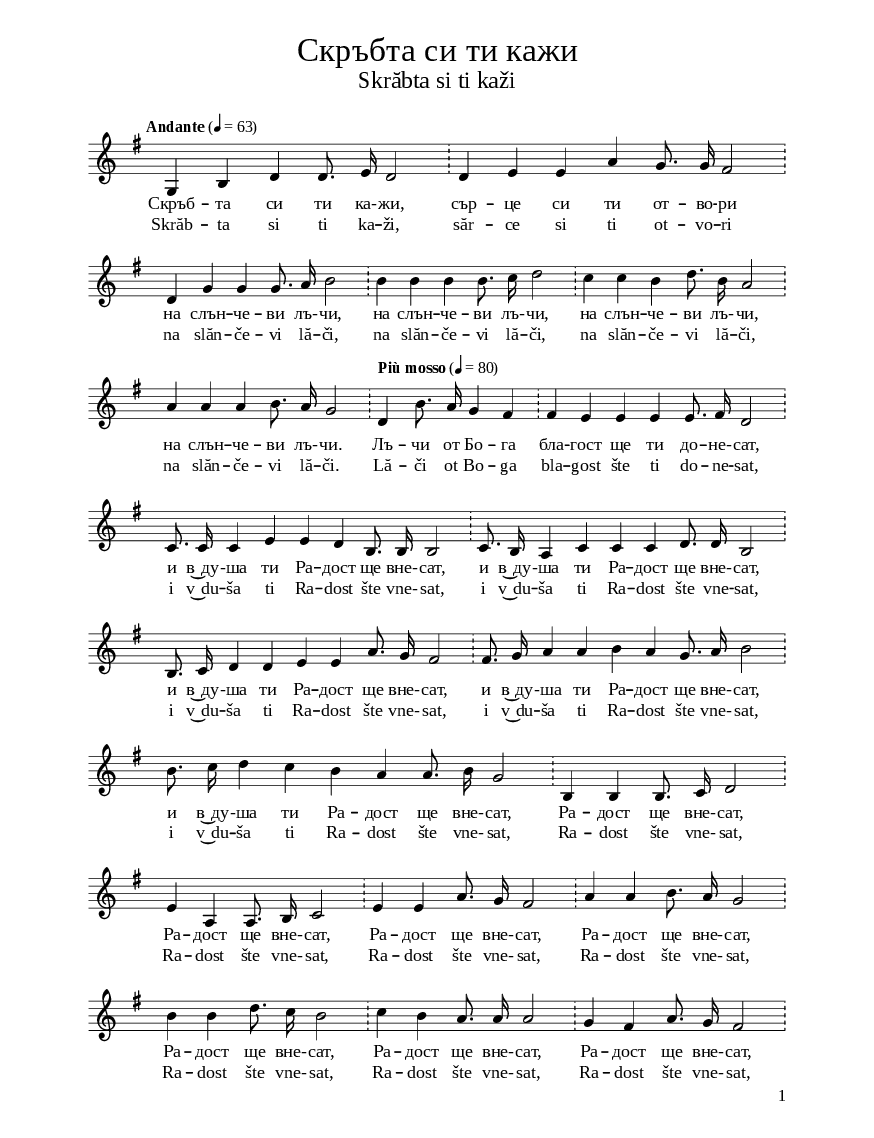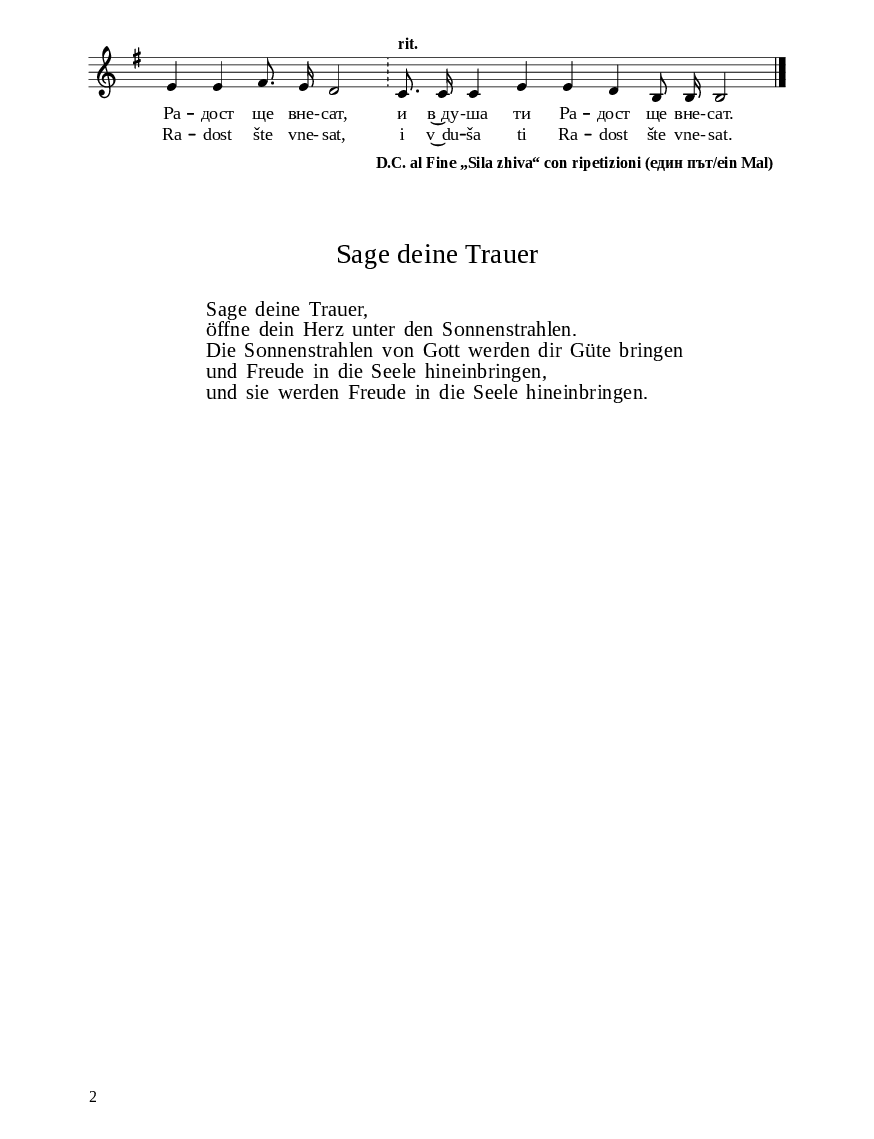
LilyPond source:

\version "2.24.1"

% include paper part and global functions
\include "include/globals.ily"

\bookpart {
  \label #'ref077
  \tocItem \markup "Скръбта си ти кажи – Skrăbta si ti kaži"
  \include "include/bookpart-paper.ily"
  \score {
    \include "include/score-layout.ily"

    \new Voice \relative c' {
      \clef treble
      \key g \major
      %\tempo "Moderato" 8 = 160
      \autoBeamOff
      \omit Score.TimeSignature
      \cadenzaOn % allows custom bar lines
      \tempoFunc "Andante" 4 "63"
       \override Staff.BarLine.gap = 0.6
      \autoBeamOff

      g4 b d d8. e16 d 2  \bar "!"  d4 e e a g8. g16 fis2 \bar  "!" \break
      d4 g g g8. a16 b2 \bar "!" b4 b b b8. c16 d2 \bar "!" c4 c b d8. b16 a2 \bar "!"  \break
      a4 a4 a4  b8. a16 g2 \bar "!"
      \tempoFunc "Più mosso" 4 "80"
      d4 b'8. a16 g4 fis4 \bar "!" fis4 e e e e8. fis16 d2  \bar "!"  \break
      c8. c16 c4 e e d b8. b16 b2 \bar "!" c8. b16 a4 c4 c4 c4 d8. d16 b2 \bar "!"  \break
      b8. c16 d4 d e e a8. g16 fis2 \bar "!" fis8. g16 a4 a4 b a g8.  a16 b2 \bar "!"  \break
      b8. c16 d4 c b a a8. b16 g2  \bar "!"  b,4 b b8.c16 d2 \bar "!"  \break
      e4 a, a8. b16 c2 \bar "!" e4 e4 a8. g16 fis2 \bar "!"  a4 a b8. a16 g2 \bar "!"  \break

      b4b d8. c16 b2  \bar "!" c4b a8. a16 a2  \bar "!"  g4 fis4 a8. g16 fis2 \bar "!"  \break

      e4 e fis8. e16 d2 \bar "!" \tempo "rit." c8. c16 c4 e4 e d b8 b16 b2 \bar "|."  \break


    }

    \addlyrics {
      Скръб -- та си ти "ка-"  -- жи,
      сър -- це си ти от -- во -- ри
      на слън -- че -- ви "лъ-" -- чи,
      на слън -- че -- ви "лъ-" -- чи,
      на слън -- че -- ви "лъ-" -- чи,
      на слън -- че -- ви "лъ-" -- чи.
      Лъ -- чи от Бо -- га
      бла -- гост ще ти до -- "не-" -- сат,
      и в~ду -- "-ша" ти Ра -- дост ще "вне-" -- сат,
      и в~ду -- "-ша" ти Ра -- дост ще "вне-" -- сат,
      и в~ду -- "-ша" ти Ра -- дост ще "вне-" -- сат,
      и в~ду -- "-ша" ти Ра -- дост ще "вне-" -- сат,
      и в~ду -- "-ша" ти Ра -- дост ще "вне-" -- сат,
      Ра -- дост ще "вне-" -- сат, Ра -- дост ще "вне-" -- сат,
      Ра -- дост ще "вне-" -- сат, Ра -- дост ще "вне-" -- сат,
      Ра -- дост ще "вне-" -- сат, Ра -- дост ще "вне-" -- сат,
      Ра -- дост ще "вне-" -- сат, Ра -- дост ще "вне-" -- сат,
      и в~ду -- "-ша" ти Ра -- дост ще "вне-" -- сат.}

 
     \addlyrics {
      Skrăb -- ta si ti ka -- ži,
      săr -- ce si ti ot -- vo -- ri
      na slăn -- če -- vi lă -- či,
      na slăn -- če -- vi lă -- či,
      na slăn -- če -- vi lă -- či,
      na slăn -- če -- vi lă -- či.
      Lă -- či ot Bo -- ga
      bla -- gost šte ti do -- ne -- sat,
      i v~du -- ša ti Ra -- dost šte "vne-" -- sat,
      i v~du -- ša ti Ra -- dost šte vne -- sat,
      i v~du -- ša ti Ra -- dost šte "vne-" -- sat,
      i v~du -- ša ti Ra -- dost šte "vne-" -- sat,
      i v~du -- ša ti Ra -- dost šte "vne-" -- sat,
      Ra -- dost šte "vne-" -- sat, Ra -- dost šte "vne-" -- sat,
      Ra -- dost šte "vne-" -- sat, Ra -- dost šte "vne-" -- sat,
      Ra -- dost šte "vne-" -- sat, Ra -- dost šte "vne-" -- sat,
      Ra -- dost šte "vne-" -- sat, Ra -- dost šte "vne-" -- sat,
      i v~du -- ša ti Ra -- dost šte "vne-" -- sat.}

        \header {
          title = \titleFunc "Скръбта си ти кажи" "Skrăbta si ti kaži"
        }

        \midi{}

      } % score

     
      \markup \dc-one "D.C. al Fine „Sila zhiva“ con ripetizioni (един път/ein Mal)"

       \markup \empty-two
 
      % include foreign translation(s) of the song
      \version "2.22.1"

\markup \fill-line { \fontsize #deTitleFontSize "Sage deine Trauer" }
\markup \null
\markup \null
\markup \fontsize #deCoupletFontSize {
  \hspace #10
  \override #`(baseline-skip . ,deCoupletBaselineSkip)

  \column {
     \line { " " }      
     \line { " " Sage deine Trauer, }
           \line { " "  öffne dein Herz unter den Sonnenstrahlen.}

\line { " " Die Sonnenstrahlen von Gott werden dir Güte bringen}
        \line { " "und Freude in die Seele hineinbringen,}

\line { " " und sie werden Freude in die Seele hineinbringen.}
      
       
    }
    
    
}


    } % bookpart
